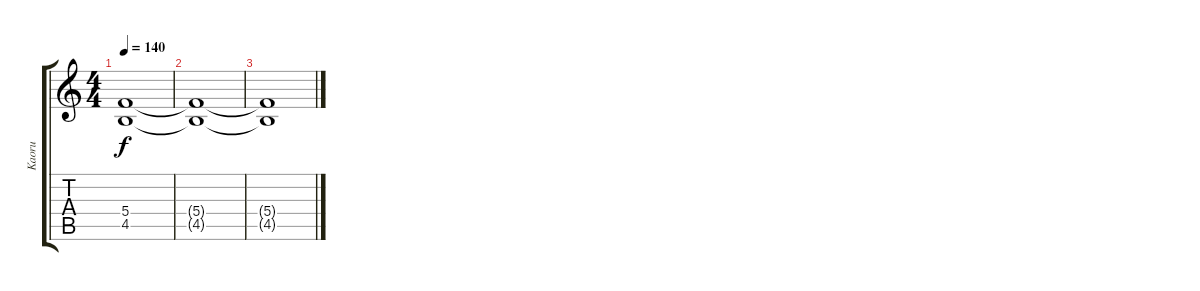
\track ("Kaoru" "Kaoru") {instrument distortionguitar}
\staff {score tabs}
\tuning (D4 A3 F3 C3 G2 D2) {hide}
\ts (4 4)
\tempo 140
\clef g2
\ks c
(5.4{t} 4.5{t}).1{dy f} |
(5.4{t} 4.5{t}).1 |
(5.4{t} 4.5{t}).1
